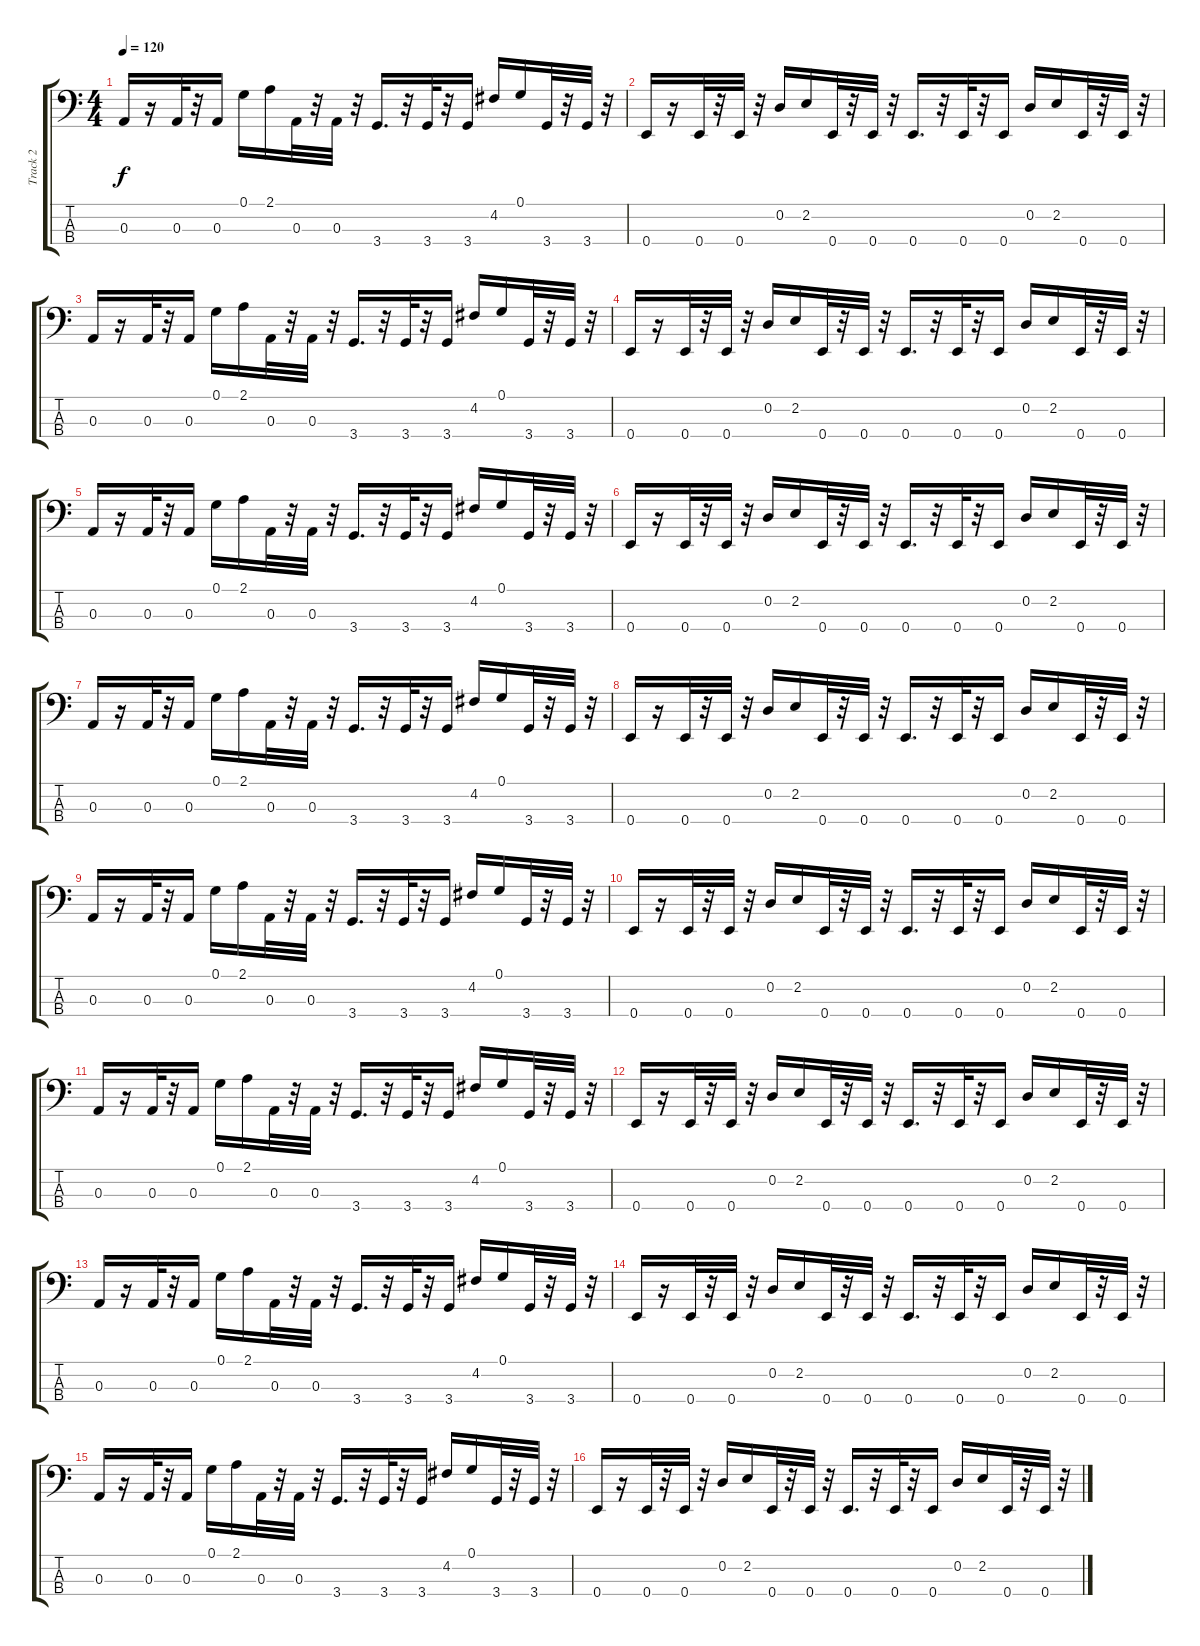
\track ("Track 2" "Track 2") {instrument electricbassfinger}
\staff {score tabs}
\tuning (G2 D2 A1 E1) {hide}
\ts (4 4)
\tempo 120
\clef f4
\ks c
0.3.16{dy f} r.16 0.3.32 r.32 0.3.16 0.1.16 2.1.16 0.3.32 r.32 0.3.32 r.32 3.4.16{d} r.32 3.4.32 r.32 3.4.16 4.2.16 0.1.16 3.4.32 r.32 3.4.32 r.32 |
0.4.16 r.16 0.4.32 r.32 0.4.32 r.32 0.2.16 2.2.16 0.4.32 r.32 0.4.32 r.32 0.4.16{d} r.32 0.4.32 r.32 0.4.16 0.2.16 2.2.16 0.4.32 r.32 0.4.32 r.32 |
0.3.16 r.16 0.3.32 r.32 0.3.16 0.1.16 2.1.16 0.3.32 r.32 0.3.32 r.32 3.4.16{d} r.32 3.4.32 r.32 3.4.16 4.2.16 0.1.16 3.4.32 r.32 3.4.32 r.32 |
0.4.16 r.16 0.4.32 r.32 0.4.32 r.32 0.2.16 2.2.16 0.4.32 r.32 0.4.32 r.32 0.4.16{d} r.32 0.4.32 r.32 0.4.16 0.2.16 2.2.16 0.4.32 r.32 0.4.32 r.32 |
0.3.16 r.16 0.3.32 r.32 0.3.16 0.1.16 2.1.16 0.3.32 r.32 0.3.32 r.32 3.4.16{d} r.32 3.4.32 r.32 3.4.16 4.2.16 0.1.16 3.4.32 r.32 3.4.32 r.32 |
0.4.16 r.16 0.4.32 r.32 0.4.32 r.32 0.2.16 2.2.16 0.4.32 r.32 0.4.32 r.32 0.4.16{d} r.32 0.4.32 r.32 0.4.16 0.2.16 2.2.16 0.4.32 r.32 0.4.32 r.32 |
0.3.16 r.16 0.3.32 r.32 0.3.16 0.1.16 2.1.16 0.3.32 r.32 0.3.32 r.32 3.4.16{d} r.32 3.4.32 r.32 3.4.16 4.2.16 0.1.16 3.4.32 r.32 3.4.32 r.32 |
0.4.16 r.16 0.4.32 r.32 0.4.32 r.32 0.2.16 2.2.16 0.4.32 r.32 0.4.32 r.32 0.4.16{d} r.32 0.4.32 r.32 0.4.16 0.2.16 2.2.16 0.4.32 r.32 0.4.32 r.32 |
0.3.16 r.16 0.3.32 r.32 0.3.16 0.1.16 2.1.16 0.3.32 r.32 0.3.32 r.32 3.4.16{d} r.32 3.4.32 r.32 3.4.16 4.2.16 0.1.16 3.4.32 r.32 3.4.32 r.32 |
0.4.16 r.16 0.4.32 r.32 0.4.32 r.32 0.2.16 2.2.16 0.4.32 r.32 0.4.32 r.32 0.4.16{d} r.32 0.4.32 r.32 0.4.16 0.2.16 2.2.16 0.4.32 r.32 0.4.32 r.32 |
0.3.16 r.16 0.3.32 r.32 0.3.16 0.1.16 2.1.16 0.3.32 r.32 0.3.32 r.32 3.4.16{d} r.32 3.4.32 r.32 3.4.16 4.2.16 0.1.16 3.4.32 r.32 3.4.32 r.32 |
0.4.16 r.16 0.4.32 r.32 0.4.32 r.32 0.2.16 2.2.16 0.4.32 r.32 0.4.32 r.32 0.4.16{d} r.32 0.4.32 r.32 0.4.16 0.2.16 2.2.16 0.4.32 r.32 0.4.32 r.32 |
0.3.16 r.16 0.3.32 r.32 0.3.16 0.1.16 2.1.16 0.3.32 r.32 0.3.32 r.32 3.4.16{d} r.32 3.4.32 r.32 3.4.16 4.2.16 0.1.16 3.4.32 r.32 3.4.32 r.32 |
0.4.16 r.16 0.4.32 r.32 0.4.32 r.32 0.2.16 2.2.16 0.4.32 r.32 0.4.32 r.32 0.4.16{d} r.32 0.4.32 r.32 0.4.16 0.2.16 2.2.16 0.4.32 r.32 0.4.32 r.32 |
0.3.16 r.16 0.3.32 r.32 0.3.16 0.1.16 2.1.16 0.3.32 r.32 0.3.32 r.32 3.4.16{d} r.32 3.4.32 r.32 3.4.16 4.2.16 0.1.16 3.4.32 r.32 3.4.32 r.32 |
0.4.16 r.16 0.4.32 r.32 0.4.32 r.32 0.2.16 2.2.16 0.4.32 r.32 0.4.32 r.32 0.4.16{d} r.32 0.4.32 r.32 0.4.16 0.2.16 2.2.16 0.4.32 r.32 0.4.32 r.32
